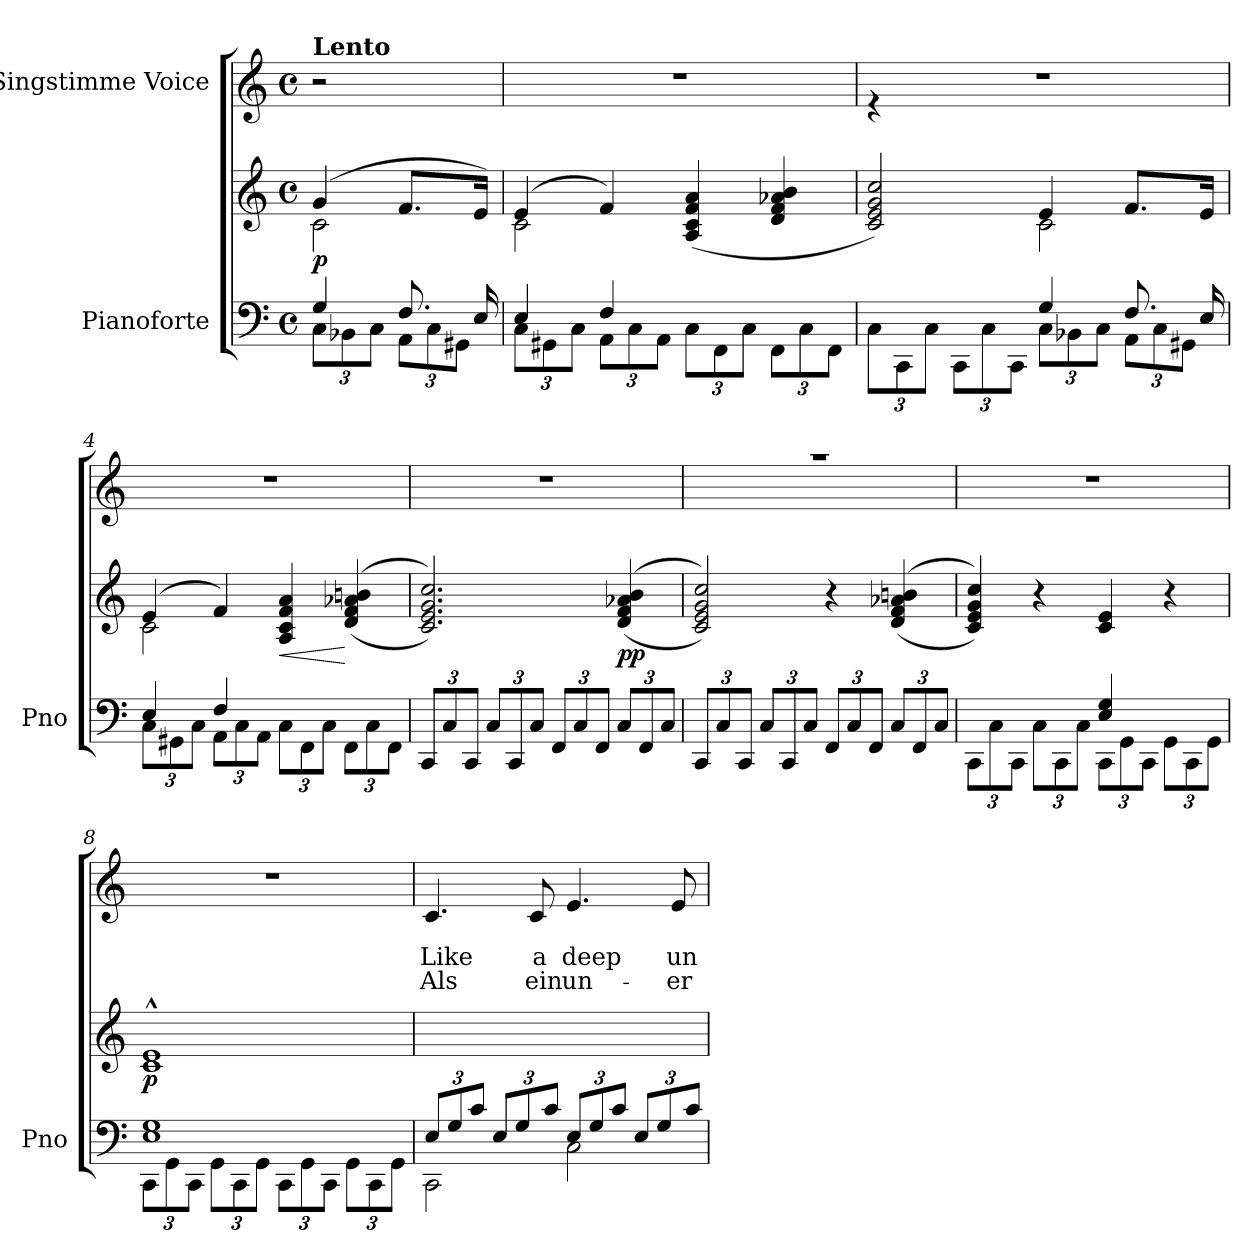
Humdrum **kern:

**kern	**kern	**dynam	**kern	**text	**text	**text
*part2	*part2	*part2	*part1	*part1	*part1	*part1
*staff3	*staff2	*staff2/3	*staff1	*staff1	*staff1	*staff1
*I"Pianoforte	*	*	*I"Singstimme Voice	*	*	*
*I'Pno	*	*	*	*	*	*
*clefF4	*clefG2	*	*clefG2	*	*	*
*k[]	*k[]	*	*k[]	*	*	*
*M4/4	*M4/4	*	*M4/4	*	*	*
*met(c)	*met(c)	*	*met(c)	*	*	*
=1	=1	=1	=1	=1	=1	=1
*^	*	*	*	*	*	*
*	*Xbrackettup	*	*	*	*	*	*
*	*	*^	*	*	*	*	*
!	!	!	!	!	!LO:TX:a:B:t=Lento	!	!	!
!	!	!	!	!LO:DY:b	!	!	!	!
4G/	12C\L	(>4g/	2c\	p	2r	.	.	.
.	12BB-X\	.	.	.	.	.	.	.
.	12C\J	.	.	.	.	.	.	.
8.F/	12AA\L	8.f/L	.	.	.	.	.	.
.	12C\	.	.	.	.	.	.	.
.	12GG#X\J	.	.	.	.	.	.	.
16E/	.	16e/Jk)	.	.	.	.	.	.
=2	=2	=2	=2	=2	=2	=2	=2	=2
4E/	12C\L	(>4e/	2c\	.	1r	.	.	.
.	12GG#X\	.	.	.	.	.	.	.
.	12C\J	.	.	.	.	.	.	.
4F/	12AA\L	4f/)	.	.	.	.	.	.
.	12C\	.	.	.	.	.	.	.
.	12AA\J	.	.	.	.	.	.	.
2ryy	12C\L	(<4A/ 4c/ 4f/ 4a/	2ryy	.	.	.	.	.
.	12FF\	.	.	.	.	.	.	.
.	12C\J	.	.	.	.	.	.	.
.	12FF\L	4d/ 4f/ 4a-X/ 4b/	.	.	.	.	.	.
.	12C\	.	.	.	.	.	.	.
.	12FF\J	.	.	.	.	.	.	.
!!LO:LB:g=z
=3	=3	=3	=3	=3	=3	=3	=3	=3
*	*	*	*	*	*^	*	*	*
2ryy	12C\L	2c/ 2e/ 2g/ 2cc/)	2ryy	.	1r	4r	.	.	.
.	12CC\	.	.	.	.	.	.	.	.
.	12C\J	.	.	.	.	.	.	.	.
.	12CC\L	.	.	.	.	4ryy	.	.	.
.	12C\	.	.	.	.	.	.	.	.
.	12CC\J	.	.	.	.	.	.	.	.
4G/	12C\L	4e/	2c\	.	.	2ryy	.	.	.
.	12BB-X\	.	.	.	.	.	.	.	.
.	12C\J	.	.	.	.	.	.	.	.
8.F/	12AA\L	8.f/L	.	.	.	.	.	.	.
.	12C\	.	.	.	.	.	.	.	.
.	12GG#X\J	.	.	.	.	.	.	.	.
16E/	.	16e/Jk	.	.	.	.	.	.	.
*	*	*	*	*	*v	*v	*	*	*
=4	=4	=4	=4	=4	=4	=4	=4	=4
4E/	12C\L	(>4e/	2c\	.	1r	.	.	.
.	12GG#X\	.	.	.	.	.	.	.
.	12C\J	.	.	.	.	.	.	.
4F/	12AA\L	4f/)	.	.	.	.	.	.
.	12C\	.	.	.	.	.	.	.
.	12AA\J	.	.	.	.	.	.	.
!	!	!	!	!LO:HP:b	!	!	!	!
2ryy	12C\L	4A/ 4c/ 4f/ 4a/	2ryy	<	.	.	.	.
.	12FF\	.	.	.	.	.	.	.
.	12C\J	.	.	.	.	.	.	.
.	12FF\L	(<(<4d/ 4f/ 4a-X/ 4bn/	.	[	.	.	.	.
.	12C\	.	.	.	.	.	.	.
.	12FF\J	.	.	.	.	.	.	.
*v	*v	*	*	*	*	*	*	*
*	*v	*v	*	*	*	*	*
=5	=5	=5	=5	=5	=5	=5
12CC/L	2.c/ 2.e/ 2.g/ 2.cc/))	.	1r	.	.	.
12C/	.	.	.	.	.	.
12CC/J	.	.	.	.	.	.
12C/L	.	.	.	.	.	.
12CC/	.	.	.	.	.	.
12C/J	.	.	.	.	.	.
12FF/L	.	.	.	.	.	.
12C/	.	.	.	.	.	.
12FF/J	.	.	.	.	.	.
!	!	!LO:DY:b	!	!	!	!
12C/L	(>(<4d/ 4f/ 4a-X/ 4b/	pp	.	.	.	.
12FF/	.	.	.	.	.	.
12C/J	.	.	.	.	.	.
!!LO:LB:g=z
=6	=6	=6	=6	=6	=6	=6
*	*	*	*^	*	*	*
12CC/L	2c/ 2e/ 2g/ 2cc/))	.	1r	4cc\yy	.	.	.
12C/	.	.	.	.	.	.	.
12CC/J	.	.	.	.	.	.	.
12C/L	.	.	.	4ryy	.	.	.
12CC/	.	.	.	.	.	.	.
12C/J	.	.	.	.	.	.	.
12FF/L	4r	.	.	2ryy	.	.	.
12C/	.	.	.	.	.	.	.
12FF/J	.	.	.	.	.	.	.
12C/L	(>(<4d/ 4f/ 4a-X/ 4bn/	.	.	.	.	.	.
12FF/	.	.	.	.	.	.	.
12C/J	.	.	.	.	.	.	.
*	*	*	*v	*v	*	*	*
=7	=7	=7	=7	=7	=7	=7
*^	*	*	*	*	*	*
12CC\L	2ryy	4c/ 4e/ 4g/ 4cc/))	.	1r	.	.	.
12C\	.	.	.	.	.	.	.
12CC\J	.	.	.	.	.	.	.
12C\L	.	4r	.	.	.	.	.
12CC\	.	.	.	.	.	.	.
12C\J	.	.	.	.	.	.	.
12CC\L	4E/ 4G/	4c/ 4e/	.	.	.	.	.
12GG\	.	.	.	.	.	.	.
12CC\J	.	.	.	.	.	.	.
12GG\L	4ryy	4r	.	.	.	.	.
12CC\	.	.	.	.	.	.	.
12GG\J	.	.	.	.	.	.	.
=8	=8	=8	=8	=8	=8	=8	=8
!	!	!	!LO:DY:b	!	!	!	!
12CC\L	1E 1G	1c^^ 1e^^	p	1r	.	.	.
12GG\	.	.	.	.	.	.	.
12CC\J	.	.	.	.	.	.	.
12GG\L	.	.	.	.	.	.	.
12CC\	.	.	.	.	.	.	.
12GG\J	.	.	.	.	.	.	.
12CC\L	.	.	.	.	.	.	.
12GG\	.	.	.	.	.	.	.
12CC\J	.	.	.	.	.	.	.
12GG\L	.	.	.	.	.	.	.
12CC\	.	.	.	.	.	.	.
12GG\J	.	.	.	.	.	.	.
!!LO:PB:g=z
=9	=9	=9	=9	=9	=9	=9	=9
!	!	!	!	!	!	!LO:LY:b	!LO:LY:b
12E/L	2CC\	1ryy	.	4.c/	.	Like	Als
12G/	.	.	.	.	.	.	.
12c/J	.	.	.	.	.	.	.
12E/L	.	.	.	.	.	.	.
12G/	.	.	.	.	.	.	.
!	!	!	!	!	!	!LO:LY:b	!LO:LY:b
.	.	.	.	8c/	.	a	ein
12c/J	.	.	.	.	.	.	.
!	!	!	!	!	!	!LO:LY:b	!LO:LY:b
12E/L	2C\	.	.	4.e/	.	deep	un-
12G/	.	.	.	.	.	.	.
12c/J	.	.	.	.	.	.	.
12E/L	.	.	.	.	.	.	.
12G/	.	.	.	.	.	.	.
!	!	!	!	!	!	!LO:LY:b	!LO:LY:b
.	.	.	.	8e/	.	un-	-er-
12c/J	.	.	.	.	.	.	.
*v	*v	*	*	*	*	*	*
=	=	=	=	=	=	=
*-	*-	*-	*-	*-	*-	*-
